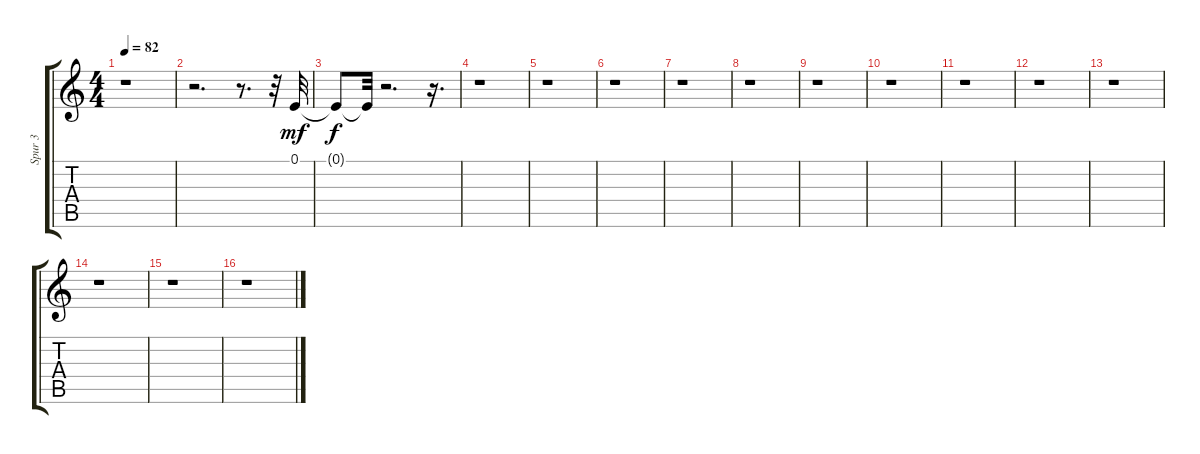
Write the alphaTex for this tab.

\track ("Spur 3" "Spur 3") {instrument stringensemble2}
\staff {score tabs}
\tuning (E4 B3 G3 D3 A2 E2) {hide}
\ts (4 4)
\tempo 82
\clef g2
\ks c
r.1{dy mf instrument stringensemble2} |
r.2{d} r.8{d} r.32 0.1.32 |
0.1{t}.8{dy f} 0.1{t}.32 r.2{d} r.16{d} |
r.1 |
r.1 |
r.1 |
r.1 |
r.1 |
r.1 |
r.1 |
r.1 |
r.1 |
r.1 |
r.1 |
r.1 |
r.1
